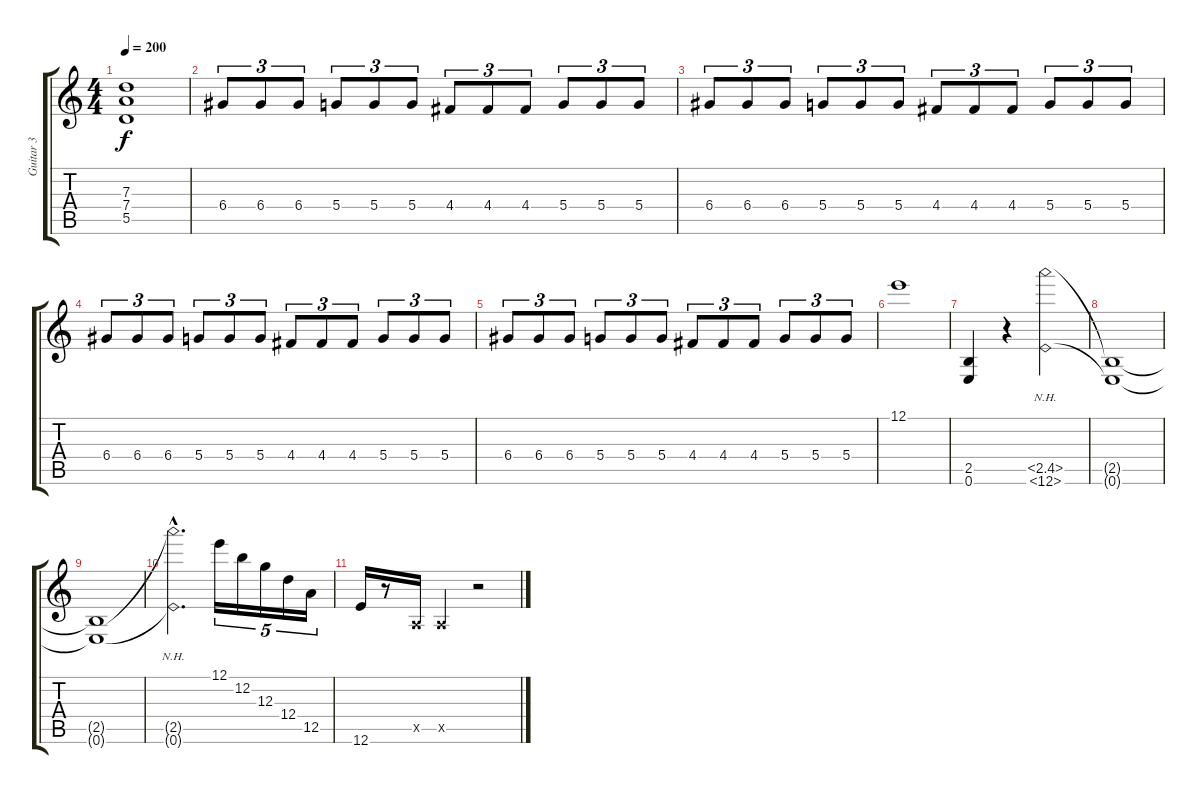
\track ("Guitar 3" "Guitar 3") {instrument distortionguitar}
\staff {score tabs}
\tuning (E4 B3 G3 D3 A2 E2) {hide}
\ts (4 4)
\tempo 200
\clef g2
\ks c
(7.3 7.4 5.5).1{dy f} |
6.4.8{tu (3 2)} 6.4.8{tu (3 2)} 6.4.8{tu (3 2)} 5.4.8{tu (3 2)} 5.4.8{tu (3 2)} 5.4.8{tu (3 2)} 4.4.8{tu (3 2)} 4.4.8{tu (3 2)} 4.4.8{tu (3 2)} 5.4.8{tu (3 2)} 5.4.8{tu (3 2)} 5.4.8{tu (3 2)} |
6.4.8{tu (3 2)} 6.4.8{tu (3 2)} 6.4.8{tu (3 2)} 5.4.8{tu (3 2)} 5.4.8{tu (3 2)} 5.4.8{tu (3 2)} 4.4.8{tu (3 2)} 4.4.8{tu (3 2)} 4.4.8{tu (3 2)} 5.4.8{tu (3 2)} 5.4.8{tu (3 2)} 5.4.8{tu (3 2)} |
6.4.8{tu (3 2)} 6.4.8{tu (3 2)} 6.4.8{tu (3 2)} 5.4.8{tu (3 2)} 5.4.8{tu (3 2)} 5.4.8{tu (3 2)} 4.4.8{tu (3 2)} 4.4.8{tu (3 2)} 4.4.8{tu (3 2)} 5.4.8{tu (3 2)} 5.4.8{tu (3 2)} 5.4.8{tu (3 2)} |
6.4.8{tu (3 2)} 6.4.8{tu (3 2)} 6.4.8{tu (3 2)} 5.4.8{tu (3 2)} 5.4.8{tu (3 2)} 5.4.8{tu (3 2)} 4.4.8{tu (3 2)} 4.4.8{tu (3 2)} 4.4.8{tu (3 2)} 5.4.8{tu (3 2)} 5.4.8{tu (3 2)} 5.4.8{tu (3 2)} |
12.1.1 |
(2.5 0.6).4 r.4 (2.5{nh} 0.6{nh}).2 |
(2.5{t} 0.6{t}).1 |
(2.5{t} 0.6{t}).1 |
(2.5{nh hac t} 0.6{nh hac t}).2{d} 12.1.16{tu (5 4)} 12.2.16{tu (5 4)} 12.3.16{tu (5 4)} 12.4.16{tu (5 4)} 12.5.16{tu (5 4)} |
12.6.16 r.8 0.5{x}.16 0.5{x}.4 r.2
